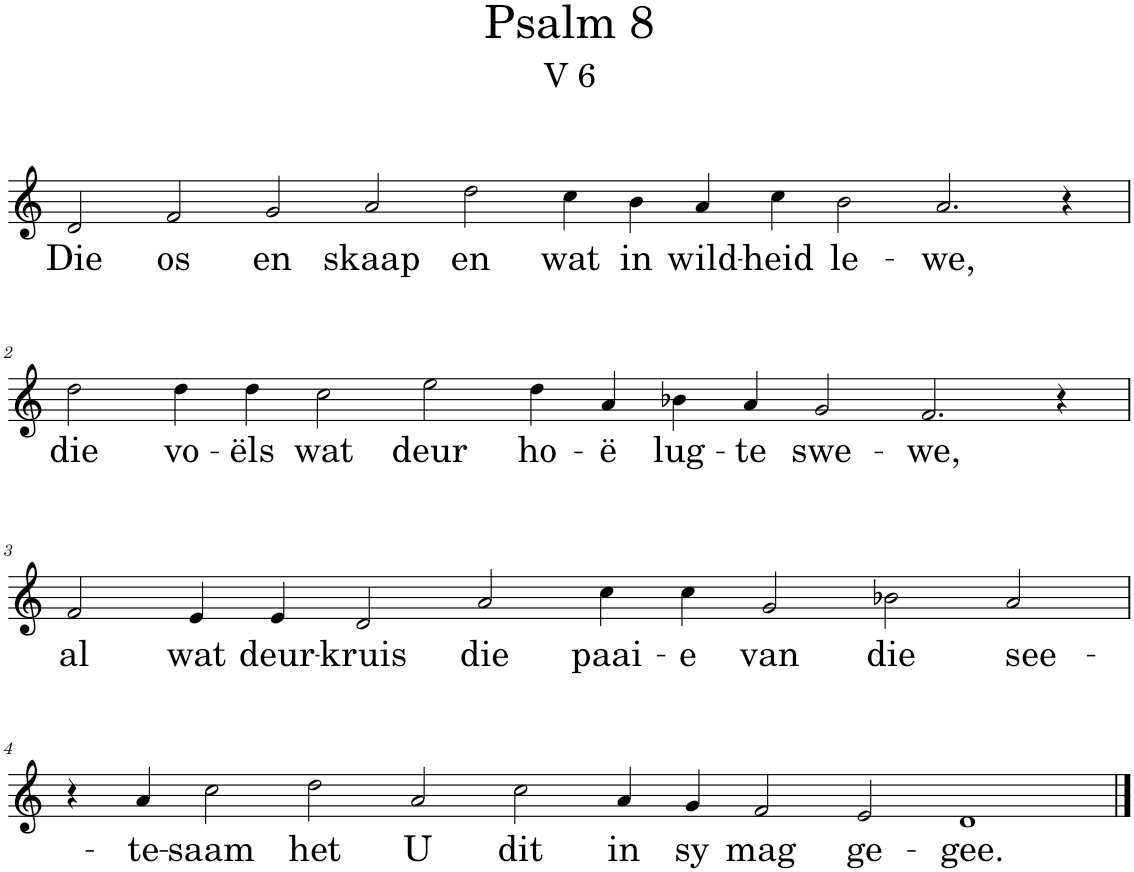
**kern	**text
*part1	*part1
*staff1	*staff1
*I"Pipe Organ	*
*I'Org.	*
*clefG2	*
*k[]	*
*M20/4	*
=1	=1
!	!LO:LY:b
2d/	Die
!	!LO:LY:b
2f/	os
!	!LO:LY:b
2g/	en
!	!LO:LY:b
2a/	skaap
!	!LO:LY:b
2dd\	en
!	!LO:LY:b
4cc\	wat
!	!LO:LY:b
4b\	in
!	!LO:LY:b
4a/	wild-
!	!LO:LY:b
4cc\	-heid
!	!LO:LY:b
2b\	le-
!	!LO:LY:b
2.a/	-we,
4r	.
!!LO:LB:g=z
=2	=2
*M18/4	*
!	!LO:LY:b
2dd\	die
!	!LO:LY:b
4dd\	vo-
!	!LO:LY:b
4dd\	-ëls
!	!LO:LY:b
2cc\	wat
!	!LO:LY:b
2ee\	deur
!	!LO:LY:b
4dd\	ho-
!	!LO:LY:b
4a/	-ë
!	!LO:LY:b
4b-X\	lug-
!	!LO:LY:b
4a/	-te
!	!LO:LY:b
2g/	swe-
!	!LO:LY:b
2.f/	-we,
4r	.
!!LO:LB:g=z
=3	=3
*M16/4	*
!	!LO:LY:b
2f/	al
!	!LO:LY:b
4e/	wat
!	!LO:LY:b
4e/	deur-
!	!LO:LY:b
2d/	-kruis
!	!LO:LY:b
2a/	die
!	!LO:LY:b
4cc\	paai-
!	!LO:LY:b
4cc\	-e
!	!LO:LY:b
2g/	van
!	!LO:LY:b
2b-X\	die
!	!LO:LY:b
2a/	see-
!!LO:LB:g=z
=4	=4
*M20/4	*
4r	.
!	!LO:LY:b
4a/	-te-
!	!LO:LY:b
2cc\	-saam
!	!LO:LY:b
2dd\	het
!	!LO:LY:b
2a/	U
!	!LO:LY:b
2cc\	dit
!	!LO:LY:b
4a/	in
!	!LO:LY:b
4g/	sy
!	!LO:LY:b
2f/	mag
!	!LO:LY:b
2e/	ge-
!	!LO:LY:b
1d	-gee.
==	==
*-	*-
